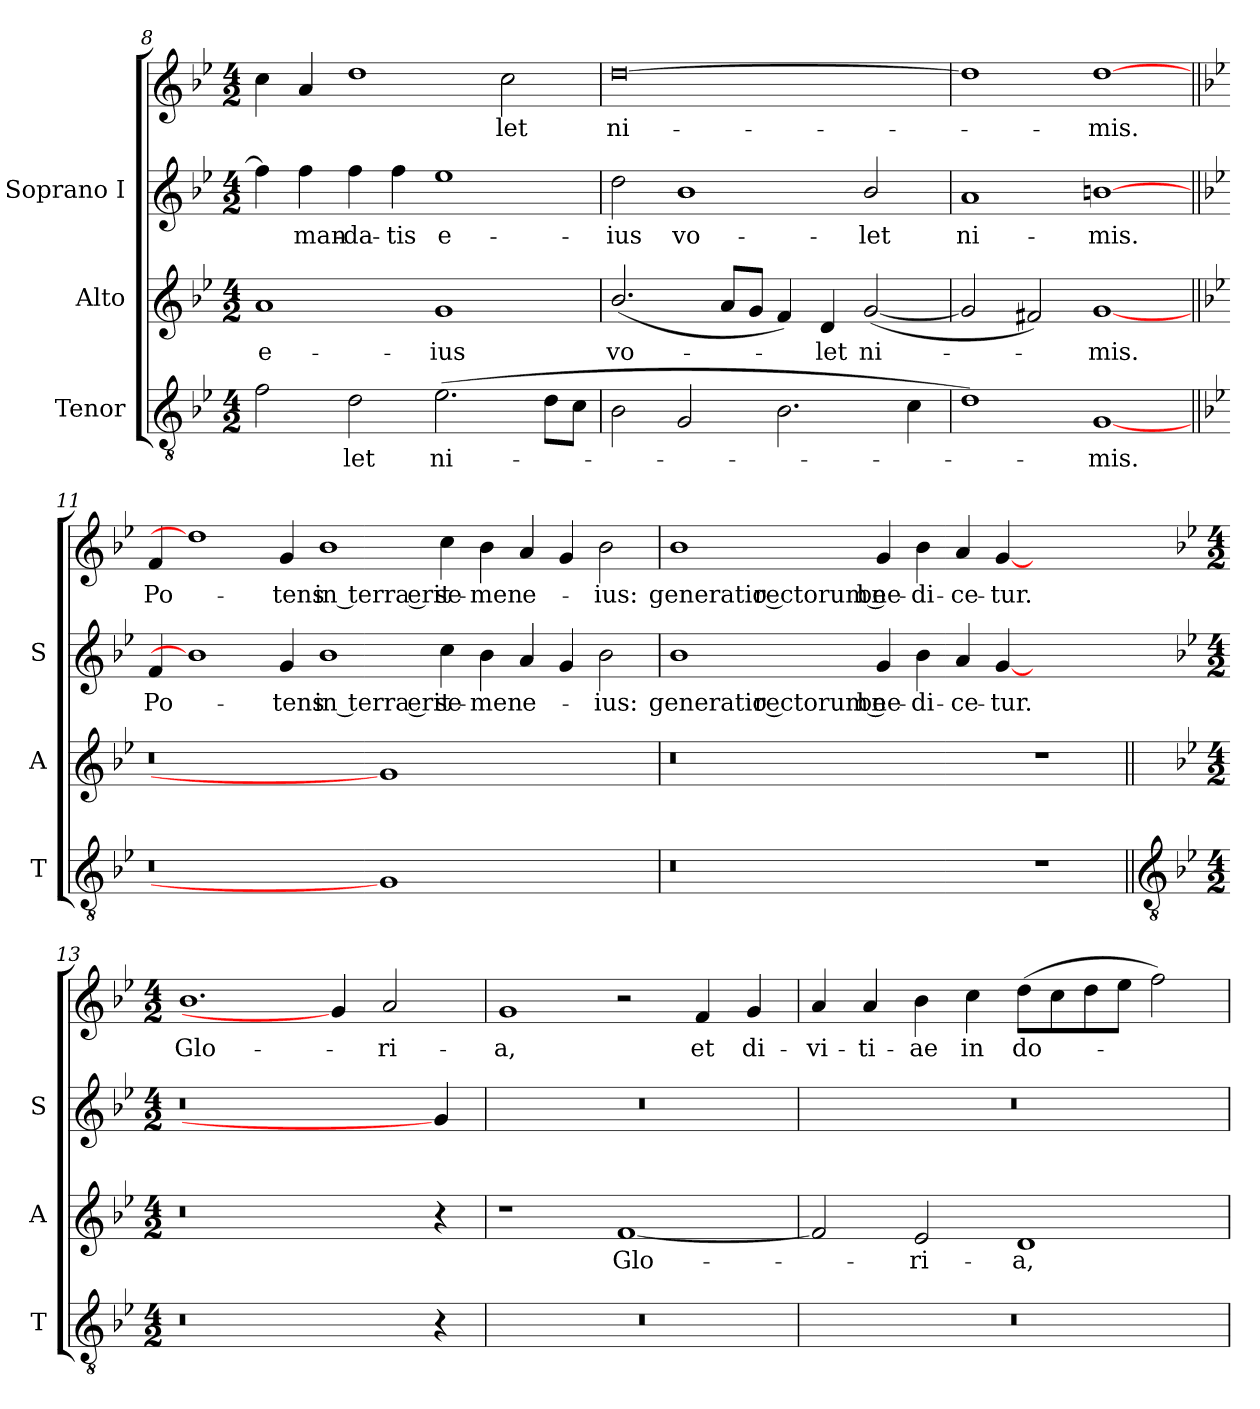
**kern	**text	**kern	**text	**kern	**text	**kern	**text
*part3	*part3	*part2	*part2	*part1	*part1	*part1	*part1
*staff4	*staff4	*staff3	*staff3	*staff2	*staff2	*staff1	*staff1
*I"Tenor	*	*I"Alto	*	*I"Soprano I	*	*	*
*I'T	*	*I'A	*	*I'S	*	*	*
*clefGv2	*	*clefG2	*	*clefG2	*	*clefG2	*
*k[b-e-]	*	*k[b-e-]	*	*k[b-e-]	*	*k[b-e-]	*
*B-:	*	*B-:	*	*B-:	*	*B-:	*
*M4/2	*	*M4/2	*	*M4/2	*	*M4/2	*
=8	=8	=8	=8	=8	=8	=8	=8
!	!	!	!LO:LY:b	!	!	!	!
2f	.	1a	e-	4ff]	.	4cc	.
!	!	!	!	!	!LO:LY:b	!	!
.	.	.	.	4ff	man-	4a	.
!	!LO:LY:b	!	!	!	!LO:LY:b	!	!
2d	let	.	.	4ff	-da-	1dd	.
!	!	!	!	!	!LO:LY:b	!	!
.	.	.	.	4ff	-tis	.	.
!	!LO:LY:b	!	!LO:LY:b	!	!LO:LY:b	!	!
(>2.e-	ni-	1g	-ius	1ee-	e-	.	.
!	!	!	!	!	!	!	!LO:LY:b
.	.	.	.	.	.	2cc	let
8dL	.	.	.	.	.	.	.
8cJ	.	.	.	.	.	.	.
=9	=9	=9	=9	=9	=9	=9	=9
!	!	!	!LO:LY:b	!	!LO:LY:b	!	!LO:LY:b
2B-	.	(<2.b-/	vo-	2dd	ius	[0dd	-ni-
!	!	!	!	!	!LO:LY:b	!	!
2G	.	.	.	1b-	vo-	.	.
.	.	8aL	.	.	.	.	.
.	.	8gJ	.	.	.	.	.
2.B-	.	4f)	.	.	.	.	.
!	!	!	!LO:LY:b	!	!	!	!
.	.	4d	let	.	.	.	.
!	!	!	!LO:LY:b	!	!LO:LY:b	!	!
.	.	(<[2g	ni-	2b-/	-let	.	.
4c	.	.	.	.	.	.	.
=10	=10	=10	=10	=10	=10	=10	=10
!	!	!	!	!	!LO:LY:b	!	!
1d)	.	2g]	.	1a	ni-	1dd]	.
.	.	2f#X)	.	.	.	.	.
!	!LO:LY:b	!	!LO:LY:b	!	!LO:LY:b	!	!LO:LY:b
[1G	mis.	[1g	mis.	[1bn	-mis.	[1dd	mis.
!!LO:LB:g=z
=11||	=11||	=11||	=11||	=11||	=11||	=11||	=11||
*	*	*	*	*k[b-e-]	*	*k[b-e-]	*
*	*	*	*	*B-:	*	*B-:	*
!	!	!	!	!	!LO:LY:b	!	!LO:LY:b
0r	.	0r	.	4f	Po-	4f	Po-
.	.	.	.	1b]	.	1dd]	.
!	!	!	!	!	!LO:LY:b	!	!LO:LY:b
.	.	.	.	4g	-tens	4g	-tens
!	!	!	!	!	!LO:LY:b	!	!LO:LY:b
.	.	.	.	1b-	in terra erit	1b-	in terra erit
1G]	.	1g]	.	.	.	.	.
!	!	!	!	!	!LO:LY:b	!	!LO:LY:b
.	.	.	.	4cc	se-	4cc	se-
!	!	!	!	!	!LO:LY:b	!	!LO:LY:b
.	.	.	.	4b-	-men	4b-	-men
!	!	!	!	!	!LO:LY:b	!	!LO:LY:b
1ryy	.	1ryy	.	4a	e-	4a	e-
.	.	.	.	4g	.	4g	.
!	!	!	!	!	!LO:LY:b	!	!LO:LY:b
.	.	.	.	2b-	ius:	2b-	ius:
=12	=12	=12	=12	=12	=12	=12	=12
!	!	!	!	!	!LO:LY:b	!	!LO:LY:b
0r	.	0r	.	1b-	generatio rectorum be-	1b-	generatio rectorum be-
!	!	!	!	!	!LO:LY:b	!	!LO:LY:b
.	.	.	.	4g	-ne-	4g	-ne-
!	!	!	!	!	!LO:LY:b	!	!LO:LY:b
.	.	.	.	4b-	-di-	4b-	-di-
!	!	!	!	!	!LO:LY:b	!	!LO:LY:b
.	.	.	.	4a	-ce-	4a	-ce-
!	!	!	!	!	!LO:LY:b	!	!LO:LY:b
.	.	.	.	[4g	-tur.	[4g	-tur.
1r	.	1r	.	1ryy	.	1ryy	.
!!LO:LB:g=z
=13||	=13-	=13||	=13-	=13-	=13-	=13-	=13-
*clefGv2	*	*	*	*	*	*	*
*k[b-e-]	*	*k[b-e-]	*	*k[b-e-]	*	*k[b-e-]	*
*B-:	*	*B-:	*	*B-:	*	*B-:	*
*M4/2	*	*M4/2	*	*M4/2	*	*M4/2	*
!	!	!	!	!	!	!	!LO:LY:b
0r	.	0r	.	0r	.	1.b-	Glo-
.	.	.	.	.	.	4g]	.
!	!	!	!	!	!	!	!LO:LY:b
.	.	.	.	.	.	2a/	-ri-
4r	.	4r	.	4g]	.	.	.
=14	=14	=14	=14	=14	=14	=14	=14
!	!	!	!	!	!	!	!LO:LY:b
0r	.	1r	.	0r	.	1g	-a,
!	!	!	!LO:LY:b	!	!	!	!
.	.	[1f	Glo-	.	.	2r	.
!	!	!	!	!	!	!	!LO:LY:b
.	.	.	.	.	.	4f	et
!	!	!	!	!	!	!	!LO:LY:b
.	.	.	.	.	.	4g	di-
=15	=15	=15	=15	=15	=15	=15	=15
!	!	!	!	!	!	!	!LO:LY:b
0r	.	2f]	.	0r	.	4a	-vi-
!	!	!	!	!	!	!	!LO:LY:b
.	.	.	.	.	.	4a	-ti-
!	!	!	!LO:LY:b	!	!	!	!LO:LY:b
.	.	2e-	ri-	.	.	4b-	-ae
!	!	!	!	!	!	!	!LO:LY:b
.	.	.	.	.	.	4cc	in
!	!	!	!LO:LY:b	!	!	!	!LO:LY:b
.	.	1d	-a,	.	.	(>8ddL	do-
.	.	.	.	.	.	8cc	.
.	.	.	.	.	.	8dd	.
.	.	.	.	.	.	8ee-J	.
.	.	.	.	.	.	2ff)	.
=	=	=	=	=	=	=	=
*-	*-	*-	*-	*-	*-	*-	*-
